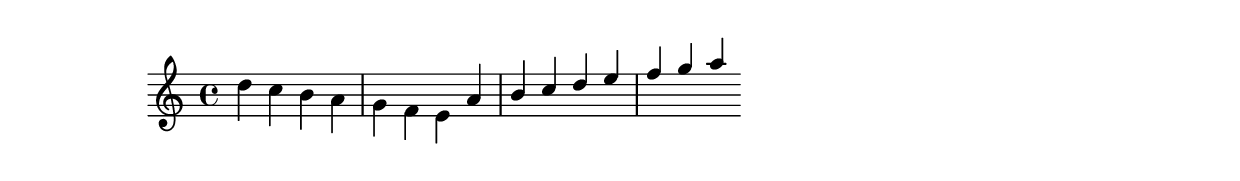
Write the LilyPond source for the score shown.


\version "1.9.1"

\header {
    
    texidoc = "Stems in forced directions (as well as the ones
    starting from the middle line) are shortened."

}

\score {
    \notes \relative c'' { \stemDown d c b a g f e
			   \stemBoth
			   \stemUp a b c d e f g a 
		       } 
    \paper  {raggedright = ##t }
}
